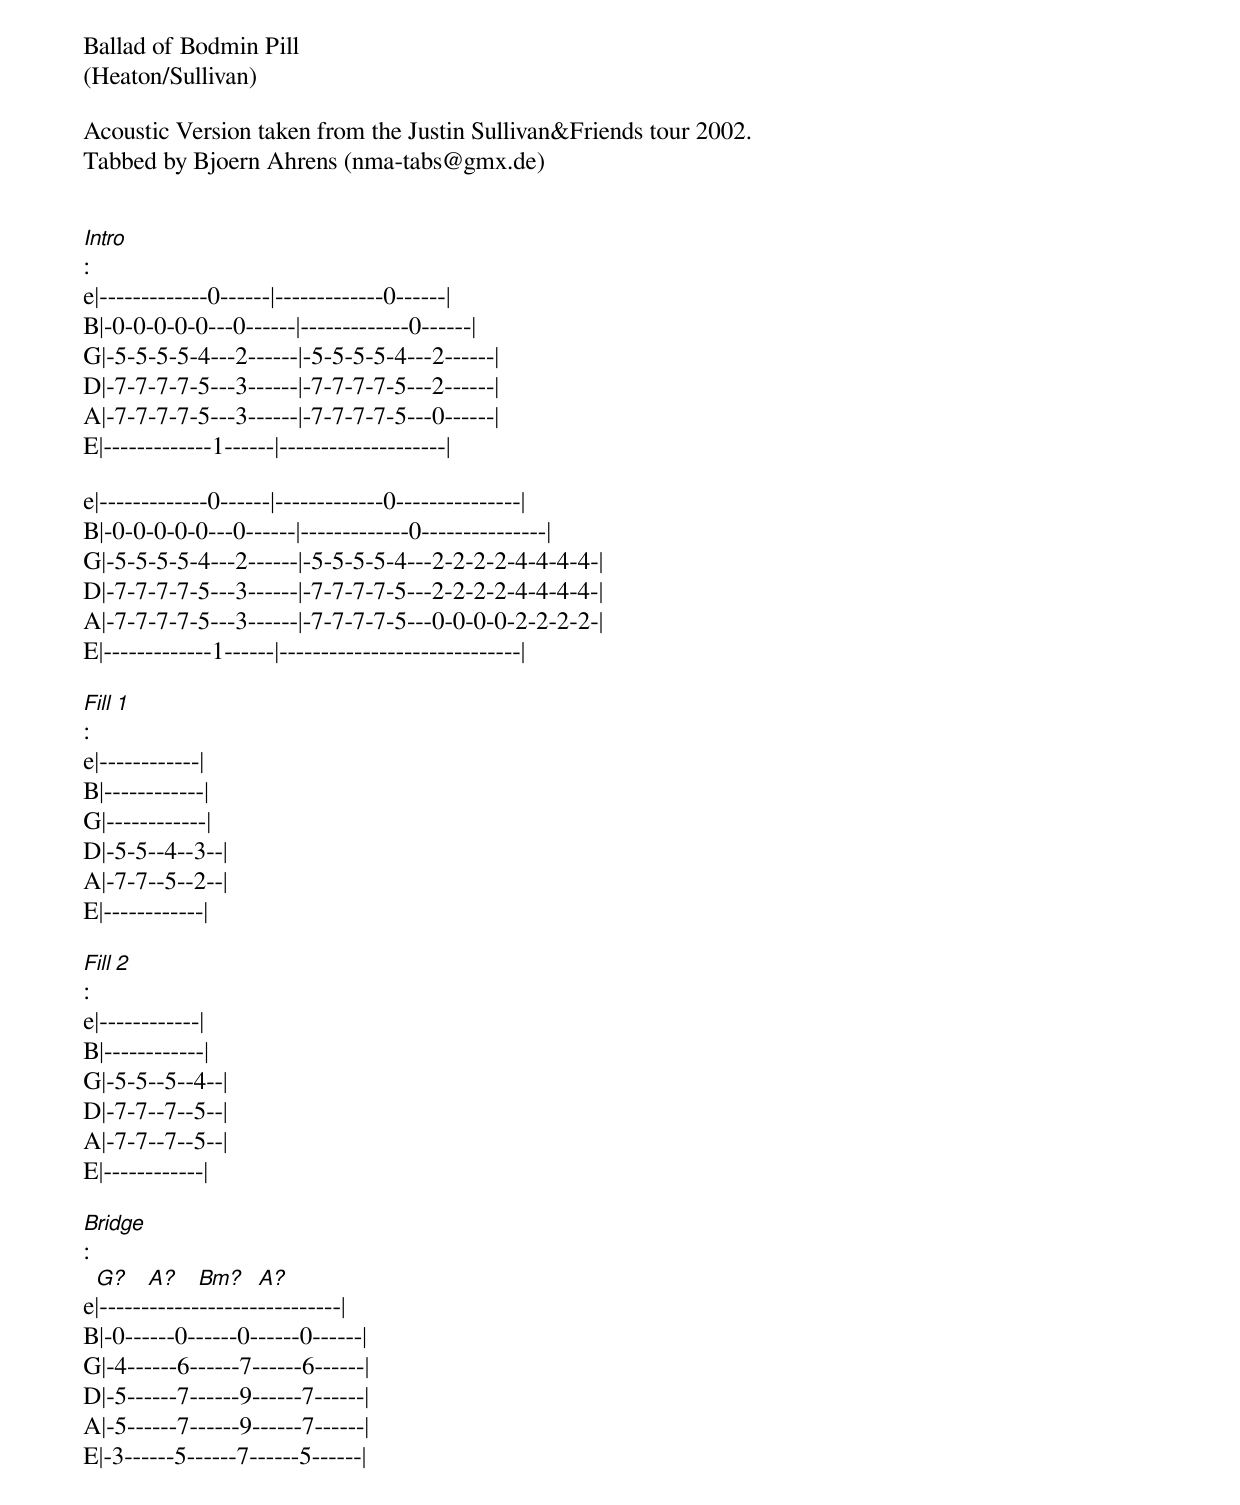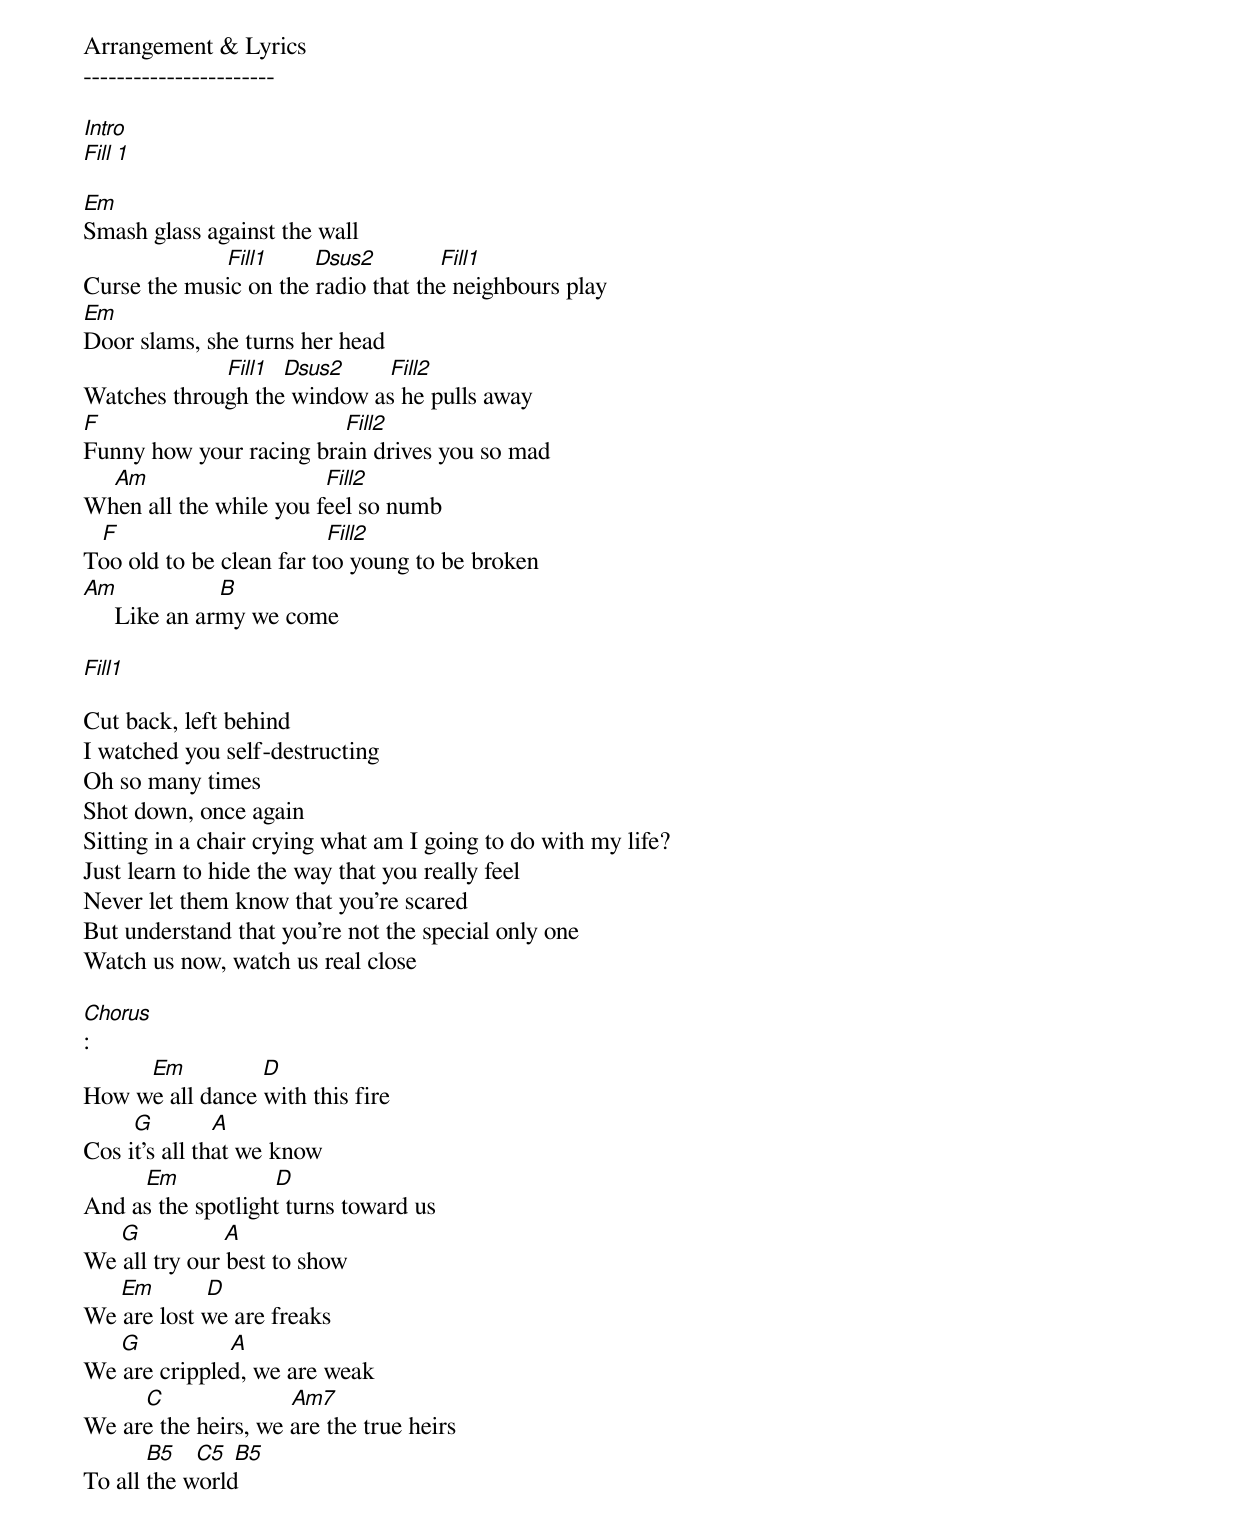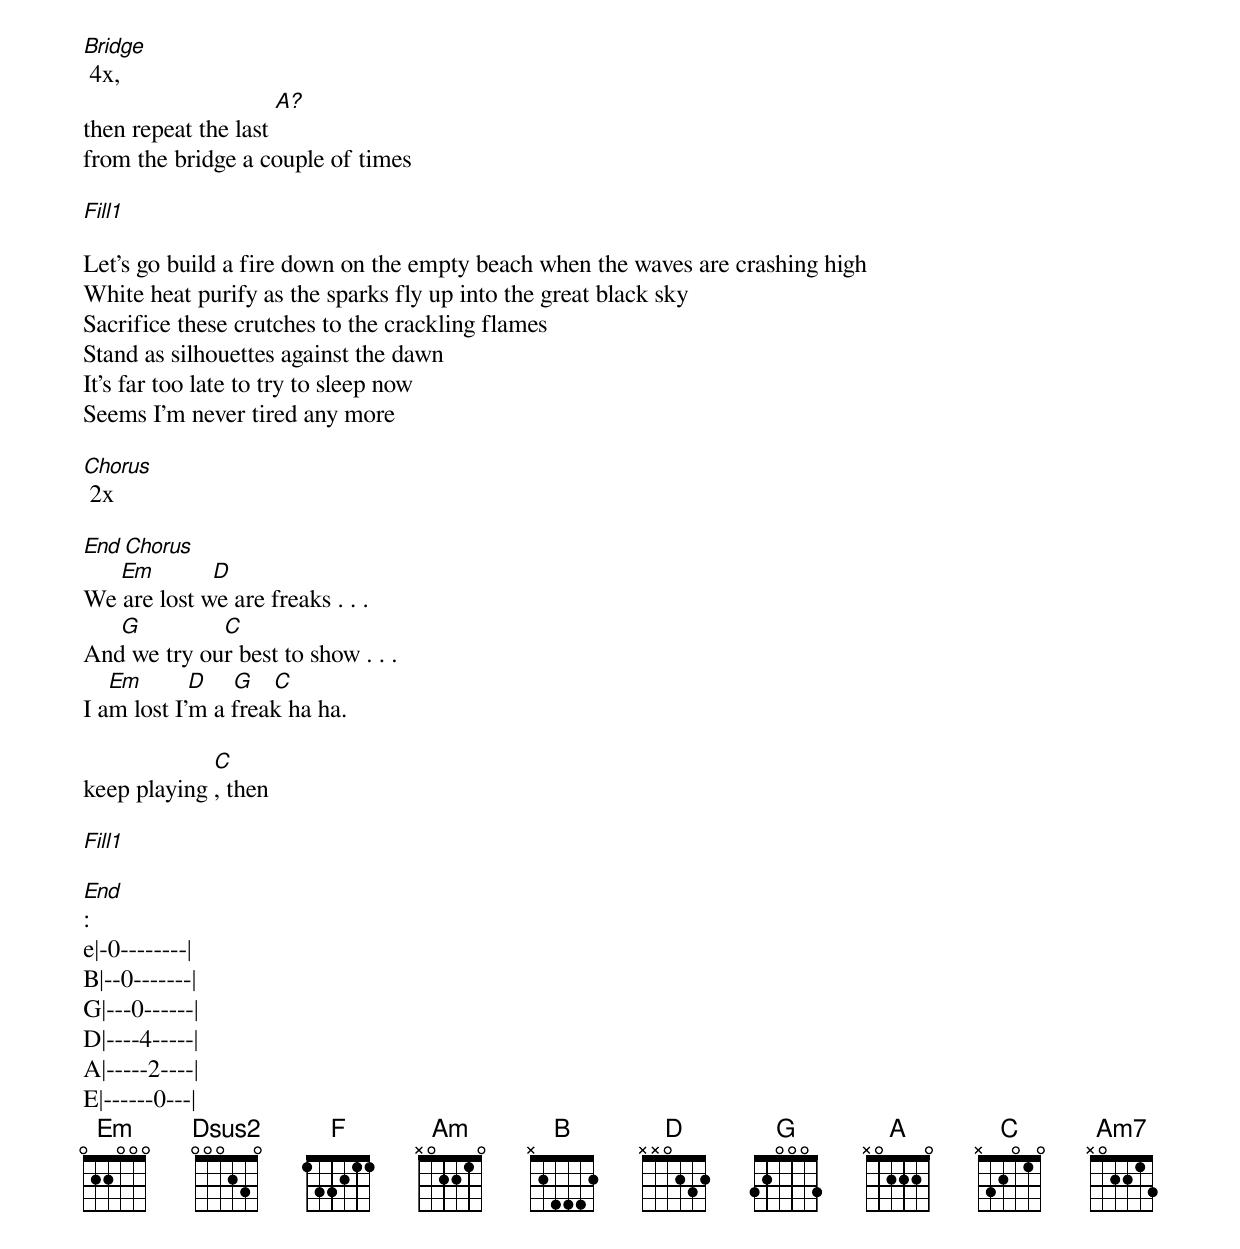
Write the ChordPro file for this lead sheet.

Ballad of Bodmin Pill
(Heaton/Sullivan)

Acoustic Version taken from the Justin Sullivan&Friends tour 2002.
Tabbed by Bjoern Ahrens (nma-tabs@gmx.de)


[Intro]:
e|-------------0------|-------------0------|
B|-0-0-0-0-0---0------|-------------0------|
G|-5-5-5-5-4---2------|-5-5-5-5-4---2------|
D|-7-7-7-7-5---3------|-7-7-7-7-5---2------|
A|-7-7-7-7-5---3------|-7-7-7-7-5---0------|
E|-------------1------|--------------------|

e|-------------0------|-------------0---------------|
B|-0-0-0-0-0---0------|-------------0---------------|
G|-5-5-5-5-4---2------|-5-5-5-5-4---2-2-2-2-4-4-4-4-|
D|-7-7-7-7-5---3------|-7-7-7-7-5---2-2-2-2-4-4-4-4-|
A|-7-7-7-7-5---3------|-7-7-7-7-5---0-0-0-0-2-2-2-2-|
E|-------------1------|-----------------------------|

[Fill 1]:
e|------------|
B|------------|
G|------------|
D|-5-5--4--3--|
A|-7-7--5--2--|
E|------------|

[Fill 2]:
e|------------|
B|------------|
G|-5-5--5--4--|
D|-7-7--7--5--|
A|-7-7--7--5--|
E|------------|

[Bridge]:
  [G?]   [A?]   [Bm?]  [A?]
e|-----------------------------|
B|-0------0------0------0------|
G|-4------6------7------6------|
D|-5------7------9------7------|
A|-5------7------9------7------|
E|-3------5------7------5------|



Arrangement & Lyrics
-----------------------

[Intro]
[Fill 1]

[Em]
Smash glass against the wall
                       [Fill1]       [Dsus2]          [Fill1]
Curse the music on the radio that the neighbours play
[Em]
Door slams, she turns her head
                       [Fill1]  [Dsus2]       [Fill2]
Watches through the window as he pulls away
[F]                                       [Fill2]
Funny how your racing brain drives you so mad
     [Am]                            [Fill2]
When all the while you feel so numb
   [F]                                 [Fill2]
Too old to be clean far too young to be broken
[Am]                [B]
     Like an army we come

[Fill1]

Cut back, left behind
I watched you self-destructing
Oh so many times
Shot down, once again
Sitting in a chair crying what am I going to do with my life?
Just learn to hide the way that you really feel
Never let them know that you're scared
But understand that you're not the special only one
Watch us now, watch us real close

[Chorus]:
           [Em]            [D]
How we all dance with this fire
        [G]         [A]
Cos it's all that we know
          [Em]               [D]
And as the spotlight turns toward us
      [G]             [A]
We all try our best to show
      [Em]        [D]
We are lost we are freaks
      [G]              [A]
We are crippled, we are weak
          [C]                    [Am7]
We are the heirs, we are the true heirs
          [B5]   [C5] [B5]
To all the world


[Bridge] 4x,
then repeat the last [A?]
from the bridge a couple of times

[Fill1]

Let's go build a fire down on the empty beach when the waves are crashing high
White heat purify as the sparks fly up into the great black sky
Sacrifice these crutches to the crackling flames
Stand as silhouettes against the dawn
It's far too late to try to sleep now
Seems I'm never tired any more

[Chorus] 2x

[End Chorus]
      [Em]         [D]
We are lost we are freaks . . .
      [G]             [C]
And we try our best to show . . .
    [Em]       [D]    [G]   [C]
I am lost I'm a freak ha ha.

keep playing [C], then

[Fill1]

[End]:
e|-0--------|
B|--0-------|
G|---0------|
D|----4-----|
A|-----2----|
E|------0---|
